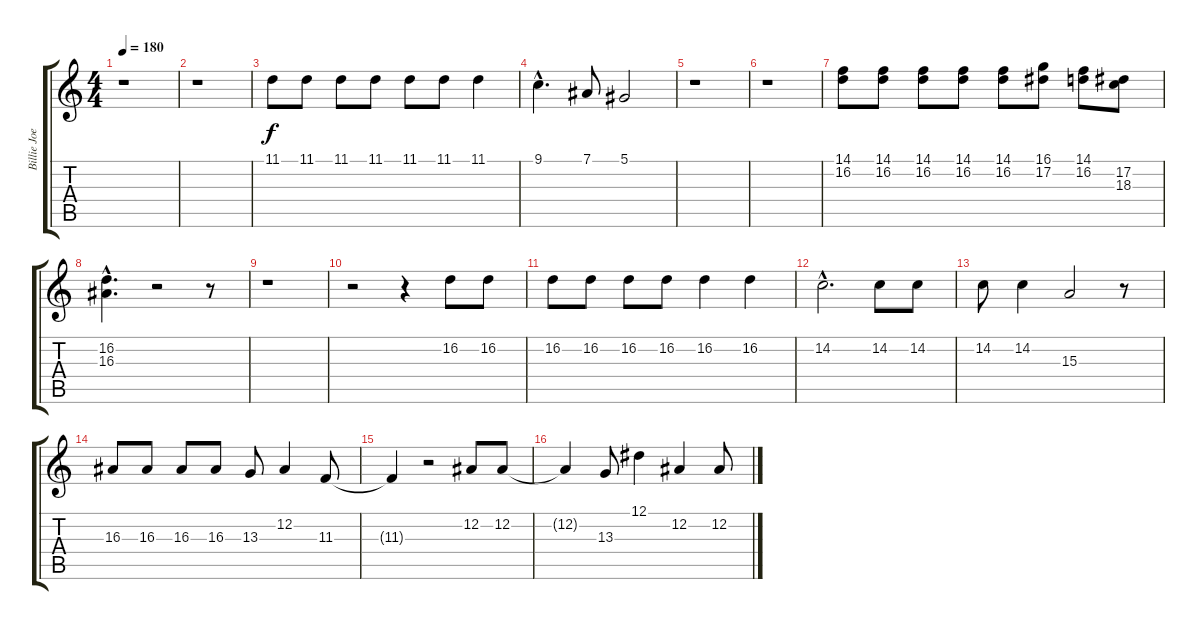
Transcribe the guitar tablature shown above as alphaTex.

\track ("Billie Joe (Vox)" "Billie Joe") {instrument drawbarorgan}
\staff {score tabs}
\tuning (Eb4 Bb3 Gb3 Db3 Ab2 Eb2) {hide}
\ts (4 4)
\tempo 180
\clef g2
\ks c
r.1{dy f} |
r.1 |
11.1.8 11.1.8 11.1.8 11.1.8 11.1.8 11.1.8 11.1.4 |
9.1{hac}.4{d} 7.1.8 5.1.2 |
r.1 |
r.1 |
(14.1 16.2).8 (14.1 16.2).8 (14.1 16.2).8 (14.1 16.2).8 (14.1 16.2).8 (16.1 17.2).8 (14.1 16.2).8 (17.2 18.3).8 |
(16.2{hac} 16.3{hac}).4{d} r.2 r.8 |
r.1 |
r.2 r.4 16.2.8 16.2.8 |
16.2.8 16.2.8 16.2.8 16.2.8 16.2.4 16.2.4 |
14.2{hac}.2{d} 14.2.8 14.2.8 |
14.2.8 14.2.4 15.3.2 r.8 |
16.3.8 16.3.8 16.3.8 16.3.8 13.3.8 12.2.4 11.3.8 |
11.3{t}.4 r.2 12.2.8 12.2.8 |
12.2{t}.4 13.3.8 12.1.4 12.2.4 12.2.8
